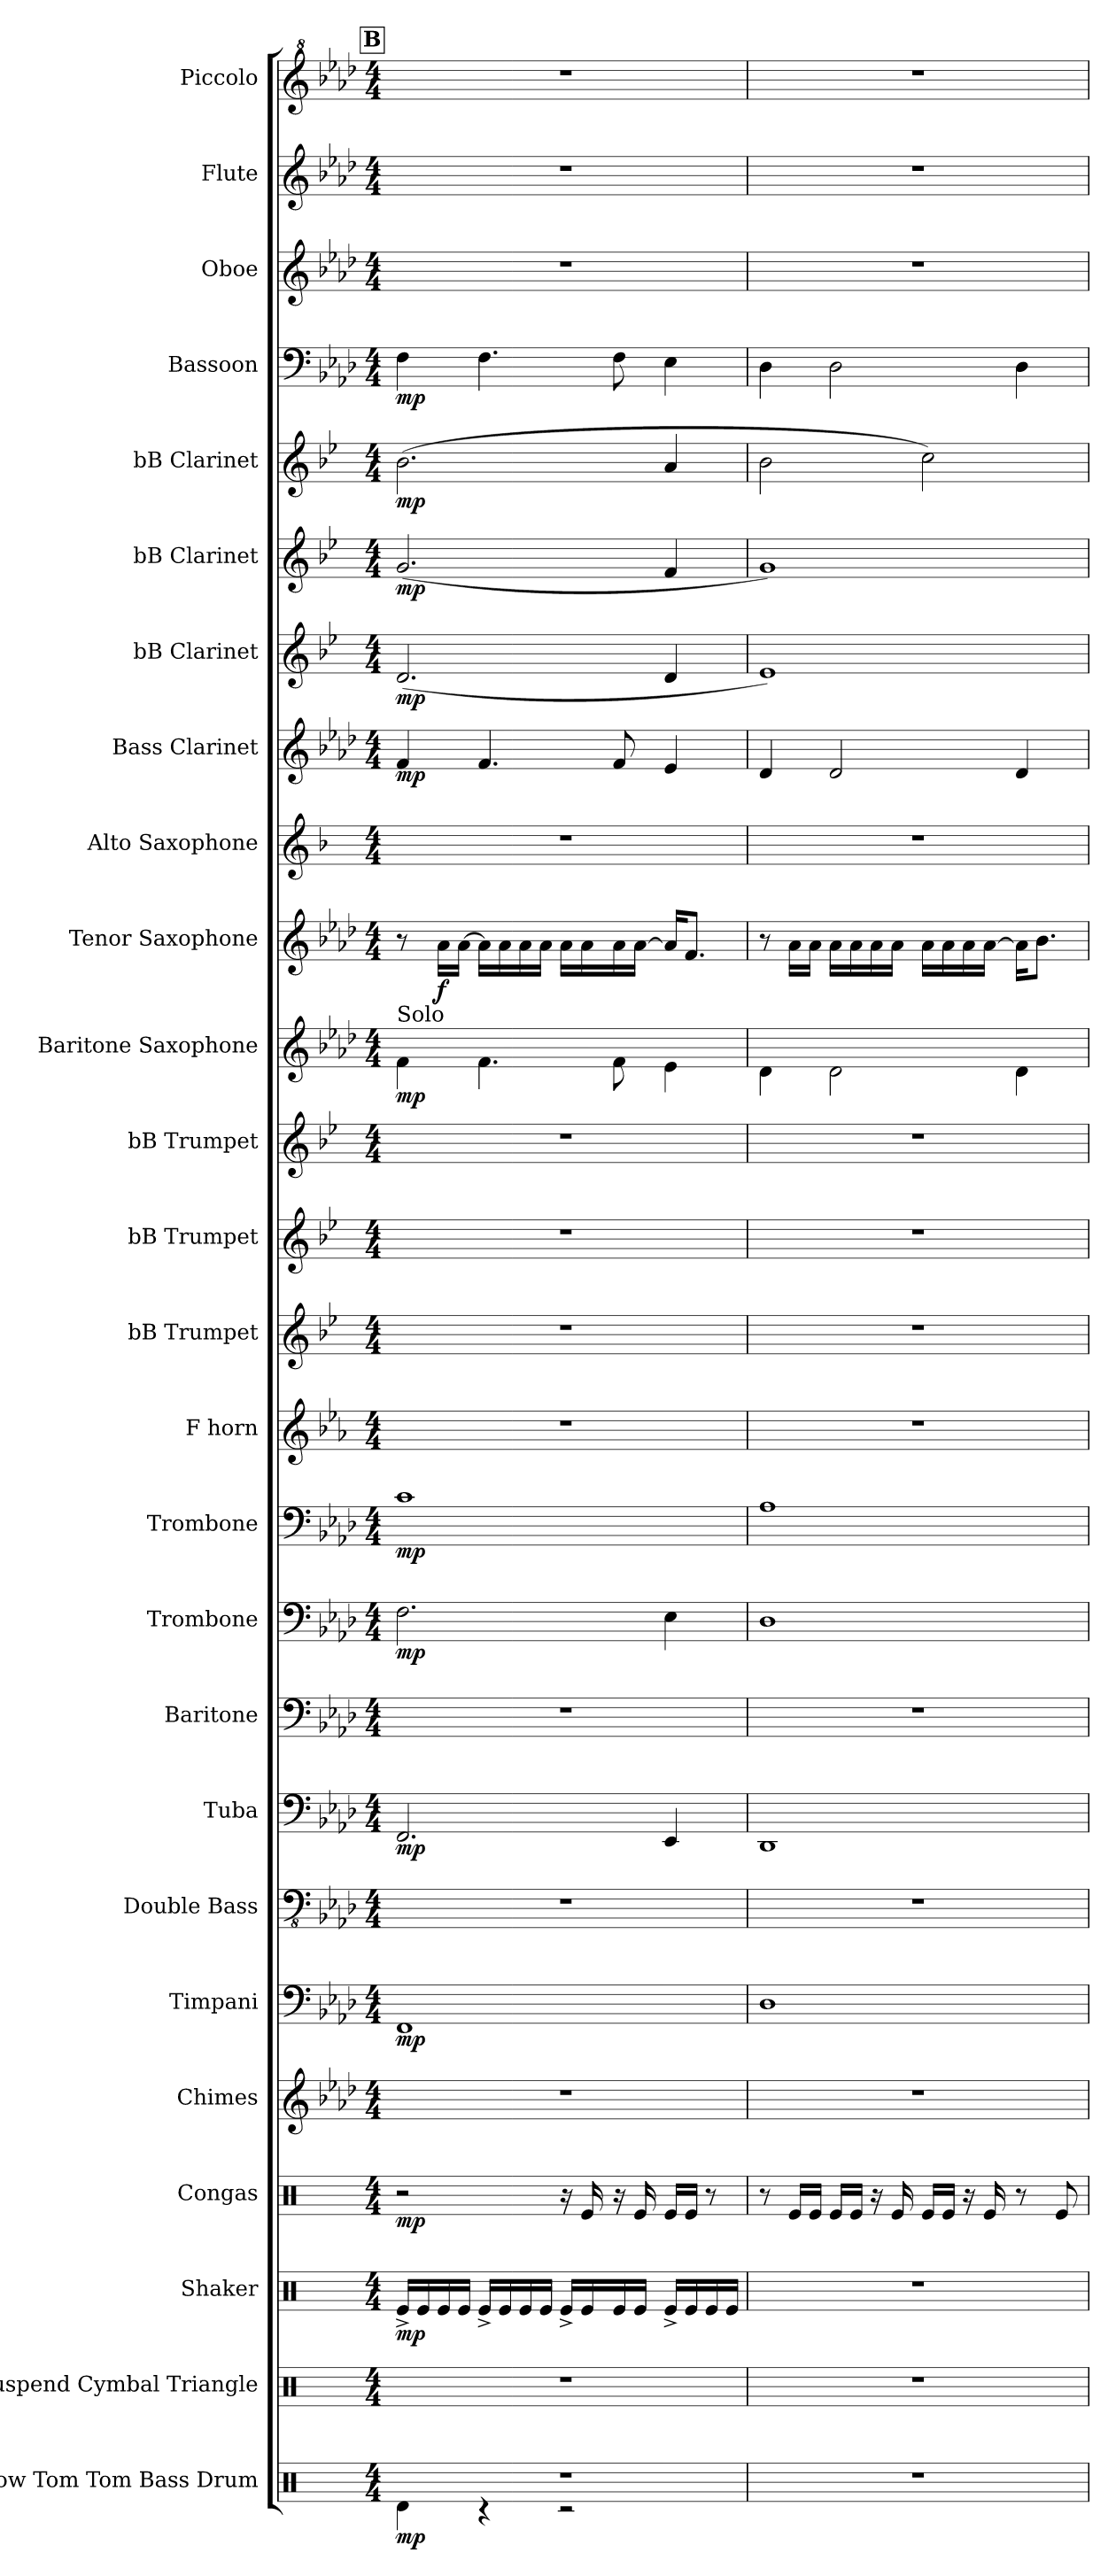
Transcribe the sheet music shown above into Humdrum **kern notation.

**kern	**dynam	**kern	**kern	**dynam	**kern	**dynam	**kern	**kern	**dynam	**kern	**kern	**dynam	**kern	**kern	**dynam	**kern	**dynam	**kern	**kern	**kern	**kern	**kern	**dynam	**kern	**dynam	**kern	**kern	**dynam	**kern	**dynam	**kern	**dynam	**kern	**dynam	**kern	**dynam	**kern	**kern	**kern
*part26	*part26	*part25	*part24	*part24	*part23	*part23	*part22	*part21	*part21	*part20	*part19	*part19	*part18	*part17	*part17	*part16	*part16	*part15	*part14	*part13	*part12	*part11	*part11	*part10	*part10	*part9	*part8	*part8	*part7	*part7	*part6	*part6	*part5	*part5	*part4	*part4	*part3	*part2	*part1
*staff26	*staff26	*staff25	*staff24	*staff24	*staff23	*staff23	*staff22	*staff21	*staff21	*staff20	*staff19	*staff19	*staff18	*staff17	*staff17	*staff16	*staff16	*staff15	*staff14	*staff13	*staff12	*staff11	*staff11	*staff10	*staff10	*staff9	*staff8	*staff8	*staff7	*staff7	*staff6	*staff6	*staff5	*staff5	*staff4	*staff4	*staff3	*staff2	*staff1
*I"Low Tom Tom Bass Drum	*	*I"Suspend Cymbal Triangle	*I"Shaker	*	*I"Congas	*	*I"Chimes	*I"Timpani	*	*I"Double Bass	*I"Tuba	*	*I"Baritone	*I"Trombone	*	*I"Trombone	*	*I"F horn	*I"bB Trumpet	*I"bB Trumpet	*I"bB Trumpet	*I"Baritone Saxophone	*	*I"Tenor Saxophone	*	*I"Alto Saxophone	*I"Bass Clarinet	*	*I"bB Clarinet	*	*I"bB Clarinet	*	*I"bB Clarinet	*	*I"Bassoon	*	*I"Oboe	*I"Flute	*I"Piccolo
*I'L.T B.D	*	*I'Sus.C Tri.	*I'Sh.	*	*I'Co.	*	*I'Chm.	*I'Timp.	*	*I'Db.	*I'Tba.	*	*I'Bar.	*I'Trb.	*	*I'Trb.	*	*I'F Hn.	*I'B♭ Tpt.	*I'B♭ Tpt.	*I'B♭ Tpt.	*I'Bar. Sax.	*	*I'T. Sax.	*	*I'A. Sax.	*I'B. Cl.	*	*I'B♭ Cl.	*	*I'B♭ Cl.	*	*I'B♭ Cl.	*	*I'Bsn.	*	*I'Ob.	*I'Fl.	*I'Picc.
*clefX	*	*clefX	*clefX	*	*clefX	*	*clefG2	*clefF4	*	*clefFv4	*clefF4	*	*clefF4	*clefF4	*	*clefF4	*	*clefG2	*clefG2	*clefG2	*clefG2	*clefG2	*	*clefG2	*	*clefG2	*clefG2	*	*clefG2	*	*clefG2	*	*clefG2	*	*clefF4	*	*clefG2	*clefG2	*clefG^2
*	*	*	*	*	*	*	*	*	*	*ITrd7c12	*	*	*	*	*	*	*	*ITrd4c7	*ITrd1c2	*ITrd1c2	*ITrd1c2	*ITrd12c21	*	*ITrd8c14	*	*ITrd5c9	*ITrd8c14	*	*ITrd1c2	*	*ITrd1c2	*	*ITrd1c2	*	*	*	*	*	*
*k[]	*	*k[]	*k[]	*	*k[]	*	*k[b-e-a-d-]	*k[b-e-a-d-]	*	*k[b-e-a-d-]	*k[b-e-a-d-]	*	*k[b-e-a-d-]	*k[b-e-a-d-]	*	*k[b-e-a-d-]	*	*k[b-e-a-d-]	*k[b-e-a-d-]	*k[b-e-a-d-]	*k[b-e-a-d-]	*k[b-e-a-d-]	*	*k[b-e-a-d-]	*	*k[b-e-a-d-]	*k[b-e-a-d-]	*	*k[b-e-a-d-]	*	*k[b-e-a-d-]	*	*k[b-e-a-d-]	*	*k[b-e-a-d-]	*	*k[b-e-a-d-]	*k[b-e-a-d-]	*k[b-e-a-d-]
*M4/4	*	*M4/4	*M4/4	*	*M4/4	*	*M4/4	*M4/4	*	*M4/4	*M4/4	*	*M4/4	*M4/4	*	*M4/4	*	*M4/4	*M4/4	*M4/4	*M4/4	*M4/4	*	*M4/4	*	*M4/4	*M4/4	*	*M4/4	*	*M4/4	*	*M4/4	*	*M4/4	*	*M4/4	*M4/4	*M4/4
!!LO:REH:place=s1:a:B:fs=20:t=B
=13	=13	=13	=13	=13	=13	=13	=13	=13	=13	=13	=13	=13	=13	=13	=13	=13	=13	=13	=13	=13	=13	=13	=13	=13	=13	=13	=13	=13	=13	=13	=13	=13	=13	=13	=13	=13	=13	=13	=13
*^	*	*	*	*	*	*	*	*	*	*	*	*	*	*	*	*	*	*	*	*	*	*	*	*	*	*	*	*	*	*	*	*	*	*	*	*	*	*	*
!	!	!	!	!	!	!	!	!	!	!	!	!	!	!	!	!	!	!	!	!	!	!	!	!	!LO:TX:b:t=Solo	!	!	!	!	!	!	!	!	!	!	!	!	!	!	!
!	!	!LO:DY:b	!	!	!LO:DY:b	!	!LO:DY:b	!	!	!LO:DY:b	!	!	!LO:DY:b	!	!	!LO:DY:b	!	!LO:DY:b	!	!	!	!	!	!LO:DY:b	!	!	!	!	!LO:DY:b	!	!LO:DY:b	!	!LO:DY:b	!	!LO:DY:b	!	!LO:DY:b	!	!	!
1r	4Rd\	mp	1r	16Re^/LL	mp	2r	mp	1r	1FF	mp	1r	2.FF/	mp	1r	2.F\	mp	1c	mp	1r	1r	1r	1r	4F\	mp	8r	.	1r	4F/	mp	(<2.c/	mp	(<2.f/	mp	(>2.a-\	mp	4F\	mp	1r	1r	1r
.	.	.	.	16Re/	.	.	.	.	.	.	.	.	.	.	.	.	.	.	.	.	.	.	.	.	.	.	.	.	.	.	.	.	.	.	.	.	.	.	.	.
!	!	!	!	!	!	!	!	!	!	!	!	!	!	!	!	!	!	!	!	!	!	!	!	!	!	!LO:DY:b	!	!	!	!	!	!	!	!	!	!	!	!	!	!
.	.	.	.	16Re/	.	.	.	.	.	.	.	.	.	.	.	.	.	.	.	.	.	.	.	.	16A-\LL	f	.	.	.	.	.	.	.	.	.	.	.	.	.	.
.	.	.	.	16Re/JJ	.	.	.	.	.	.	.	.	.	.	.	.	.	.	.	.	.	.	.	.	[16A-\JJ	.	.	.	.	.	.	.	.	.	.	.	.	.	.	.
.	4r	.	.	16Re^/LL	.	.	.	.	.	.	.	.	.	.	.	.	.	.	.	.	.	.	4.F\	.	16A-\LL]	.	.	4.F/	.	.	.	.	.	.	.	4.F\	.	.	.	.
.	.	.	.	16Re/	.	.	.	.	.	.	.	.	.	.	.	.	.	.	.	.	.	.	.	.	16A-\	.	.	.	.	.	.	.	.	.	.	.	.	.	.	.
.	.	.	.	16Re/	.	.	.	.	.	.	.	.	.	.	.	.	.	.	.	.	.	.	.	.	16A-\	.	.	.	.	.	.	.	.	.	.	.	.	.	.	.
.	.	.	.	16Re/JJ	.	.	.	.	.	.	.	.	.	.	.	.	.	.	.	.	.	.	.	.	16A-\JJ	.	.	.	.	.	.	.	.	.	.	.	.	.	.	.
.	2r	.	.	16Re^/LL	.	16r	.	.	.	.	.	.	.	.	.	.	.	.	.	.	.	.	.	.	16A-\LL	.	.	.	.	.	.	.	.	.	.	.	.	.	.	.
.	.	.	.	16Re/	.	16Re/	.	.	.	.	.	.	.	.	.	.	.	.	.	.	.	.	.	.	16A-\	.	.	.	.	.	.	.	.	.	.	.	.	.	.	.
.	.	.	.	16Re/	.	16r	.	.	.	.	.	.	.	.	.	.	.	.	.	.	.	.	8F\	.	16A-\	.	.	8F/	.	.	.	.	.	.	.	8F\	.	.	.	.
.	.	.	.	16Re/JJ	.	16Re/	.	.	.	.	.	.	.	.	.	.	.	.	.	.	.	.	.	.	[16A-\JJ	.	.	.	.	.	.	.	.	.	.	.	.	.	.	.
.	.	.	.	16Re^/LL	.	16Re/LL	.	.	.	.	.	4EE-/	.	.	4E-\	.	.	.	.	.	.	.	4E-\	.	16A-/KL]	.	.	4E-/	.	4c/	.	4e-/	.	4g/	.	4E-\	.	.	.	.
.	.	.	.	16Re/	.	16Re/JJ	.	.	.	.	.	.	.	.	.	.	.	.	.	.	.	.	.	.	8.F/J	.	.	.	.	.	.	.	.	.	.	.	.	.	.	.
.	.	.	.	16Re/	.	8r	.	.	.	.	.	.	.	.	.	.	.	.	.	.	.	.	.	.	.	.	.	.	.	.	.	.	.	.	.	.	.	.	.	.
.	.	.	.	16Re/JJ	.	.	.	.	.	.	.	.	.	.	.	.	.	.	.	.	.	.	.	.	.	.	.	.	.	.	.	.	.	.	.	.	.	.	.	.
*v	*v	*	*	*	*	*	*	*	*	*	*	*	*	*	*	*	*	*	*	*	*	*	*	*	*	*	*	*	*	*	*	*	*	*	*	*	*	*	*	*
=14	=14	=14	=14	=14	=14	=14	=14	=14	=14	=14	=14	=14	=14	=14	=14	=14	=14	=14	=14	=14	=14	=14	=14	=14	=14	=14	=14	=14	=14	=14	=14	=14	=14	=14	=14	=14	=14	=14	=14
1r	.	1r	1r	.	8r	.	1r	1D-	.	1r	1DD-	.	1r	1D-	.	1A-	.	1r	1r	1r	1r	4D-\	.	8r	.	1r	4D-/	.	1d-)	.	1f)	.	2a-\	.	4D-\	.	1r	1r	1r
.	.	.	.	.	16Re/LL	.	.	.	.	.	.	.	.	.	.	.	.	.	.	.	.	.	.	16A-\LL	.	.	.	.	.	.	.	.	.	.	.	.	.	.	.
.	.	.	.	.	16Re/JJ	.	.	.	.	.	.	.	.	.	.	.	.	.	.	.	.	.	.	16A-\JJ	.	.	.	.	.	.	.	.	.	.	.	.	.	.	.
.	.	.	.	.	16Re/LL	.	.	.	.	.	.	.	.	.	.	.	.	.	.	.	.	2D-\	.	16A-\LL	.	.	2D-/	.	.	.	.	.	.	.	2D-\	.	.	.	.
.	.	.	.	.	16Re/JJ	.	.	.	.	.	.	.	.	.	.	.	.	.	.	.	.	.	.	16A-\	.	.	.	.	.	.	.	.	.	.	.	.	.	.	.
.	.	.	.	.	16r	.	.	.	.	.	.	.	.	.	.	.	.	.	.	.	.	.	.	16A-\	.	.	.	.	.	.	.	.	.	.	.	.	.	.	.
.	.	.	.	.	16Re/	.	.	.	.	.	.	.	.	.	.	.	.	.	.	.	.	.	.	16A-\JJ	.	.	.	.	.	.	.	.	.	.	.	.	.	.	.
.	.	.	.	.	16Re/LL	.	.	.	.	.	.	.	.	.	.	.	.	.	.	.	.	.	.	16A-\LL	.	.	.	.	.	.	.	.	2b-\)	.	.	.	.	.	.
.	.	.	.	.	16Re/JJ	.	.	.	.	.	.	.	.	.	.	.	.	.	.	.	.	.	.	16A-\	.	.	.	.	.	.	.	.	.	.	.	.	.	.	.
.	.	.	.	.	16r	.	.	.	.	.	.	.	.	.	.	.	.	.	.	.	.	.	.	16A-\	.	.	.	.	.	.	.	.	.	.	.	.	.	.	.
.	.	.	.	.	16Re/	.	.	.	.	.	.	.	.	.	.	.	.	.	.	.	.	.	.	[16A-\JJ	.	.	.	.	.	.	.	.	.	.	.	.	.	.	.
.	.	.	.	.	8r	.	.	.	.	.	.	.	.	.	.	.	.	.	.	.	.	4D-\	.	16A-\KL]	.	.	4D-/	.	.	.	.	.	.	.	4D-\	.	.	.	.
.	.	.	.	.	.	.	.	.	.	.	.	.	.	.	.	.	.	.	.	.	.	.	.	8.B-\J	.	.	.	.	.	.	.	.	.	.	.	.	.	.	.
.	.	.	.	.	8Re/	.	.	.	.	.	.	.	.	.	.	.	.	.	.	.	.	.	.	.	.	.	.	.	.	.	.	.	.	.	.	.	.	.	.
=	=	=	=	=	=	=	=	=	=	=	=	=	=	=	=	=	=	=	=	=	=	=	=	=	=	=	=	=	=	=	=	=	=	=	=	=	=	=	=
*-	*-	*-	*-	*-	*-	*-	*-	*-	*-	*-	*-	*-	*-	*-	*-	*-	*-	*-	*-	*-	*-	*-	*-	*-	*-	*-	*-	*-	*-	*-	*-	*-	*-	*-	*-	*-	*-	*-	*-
